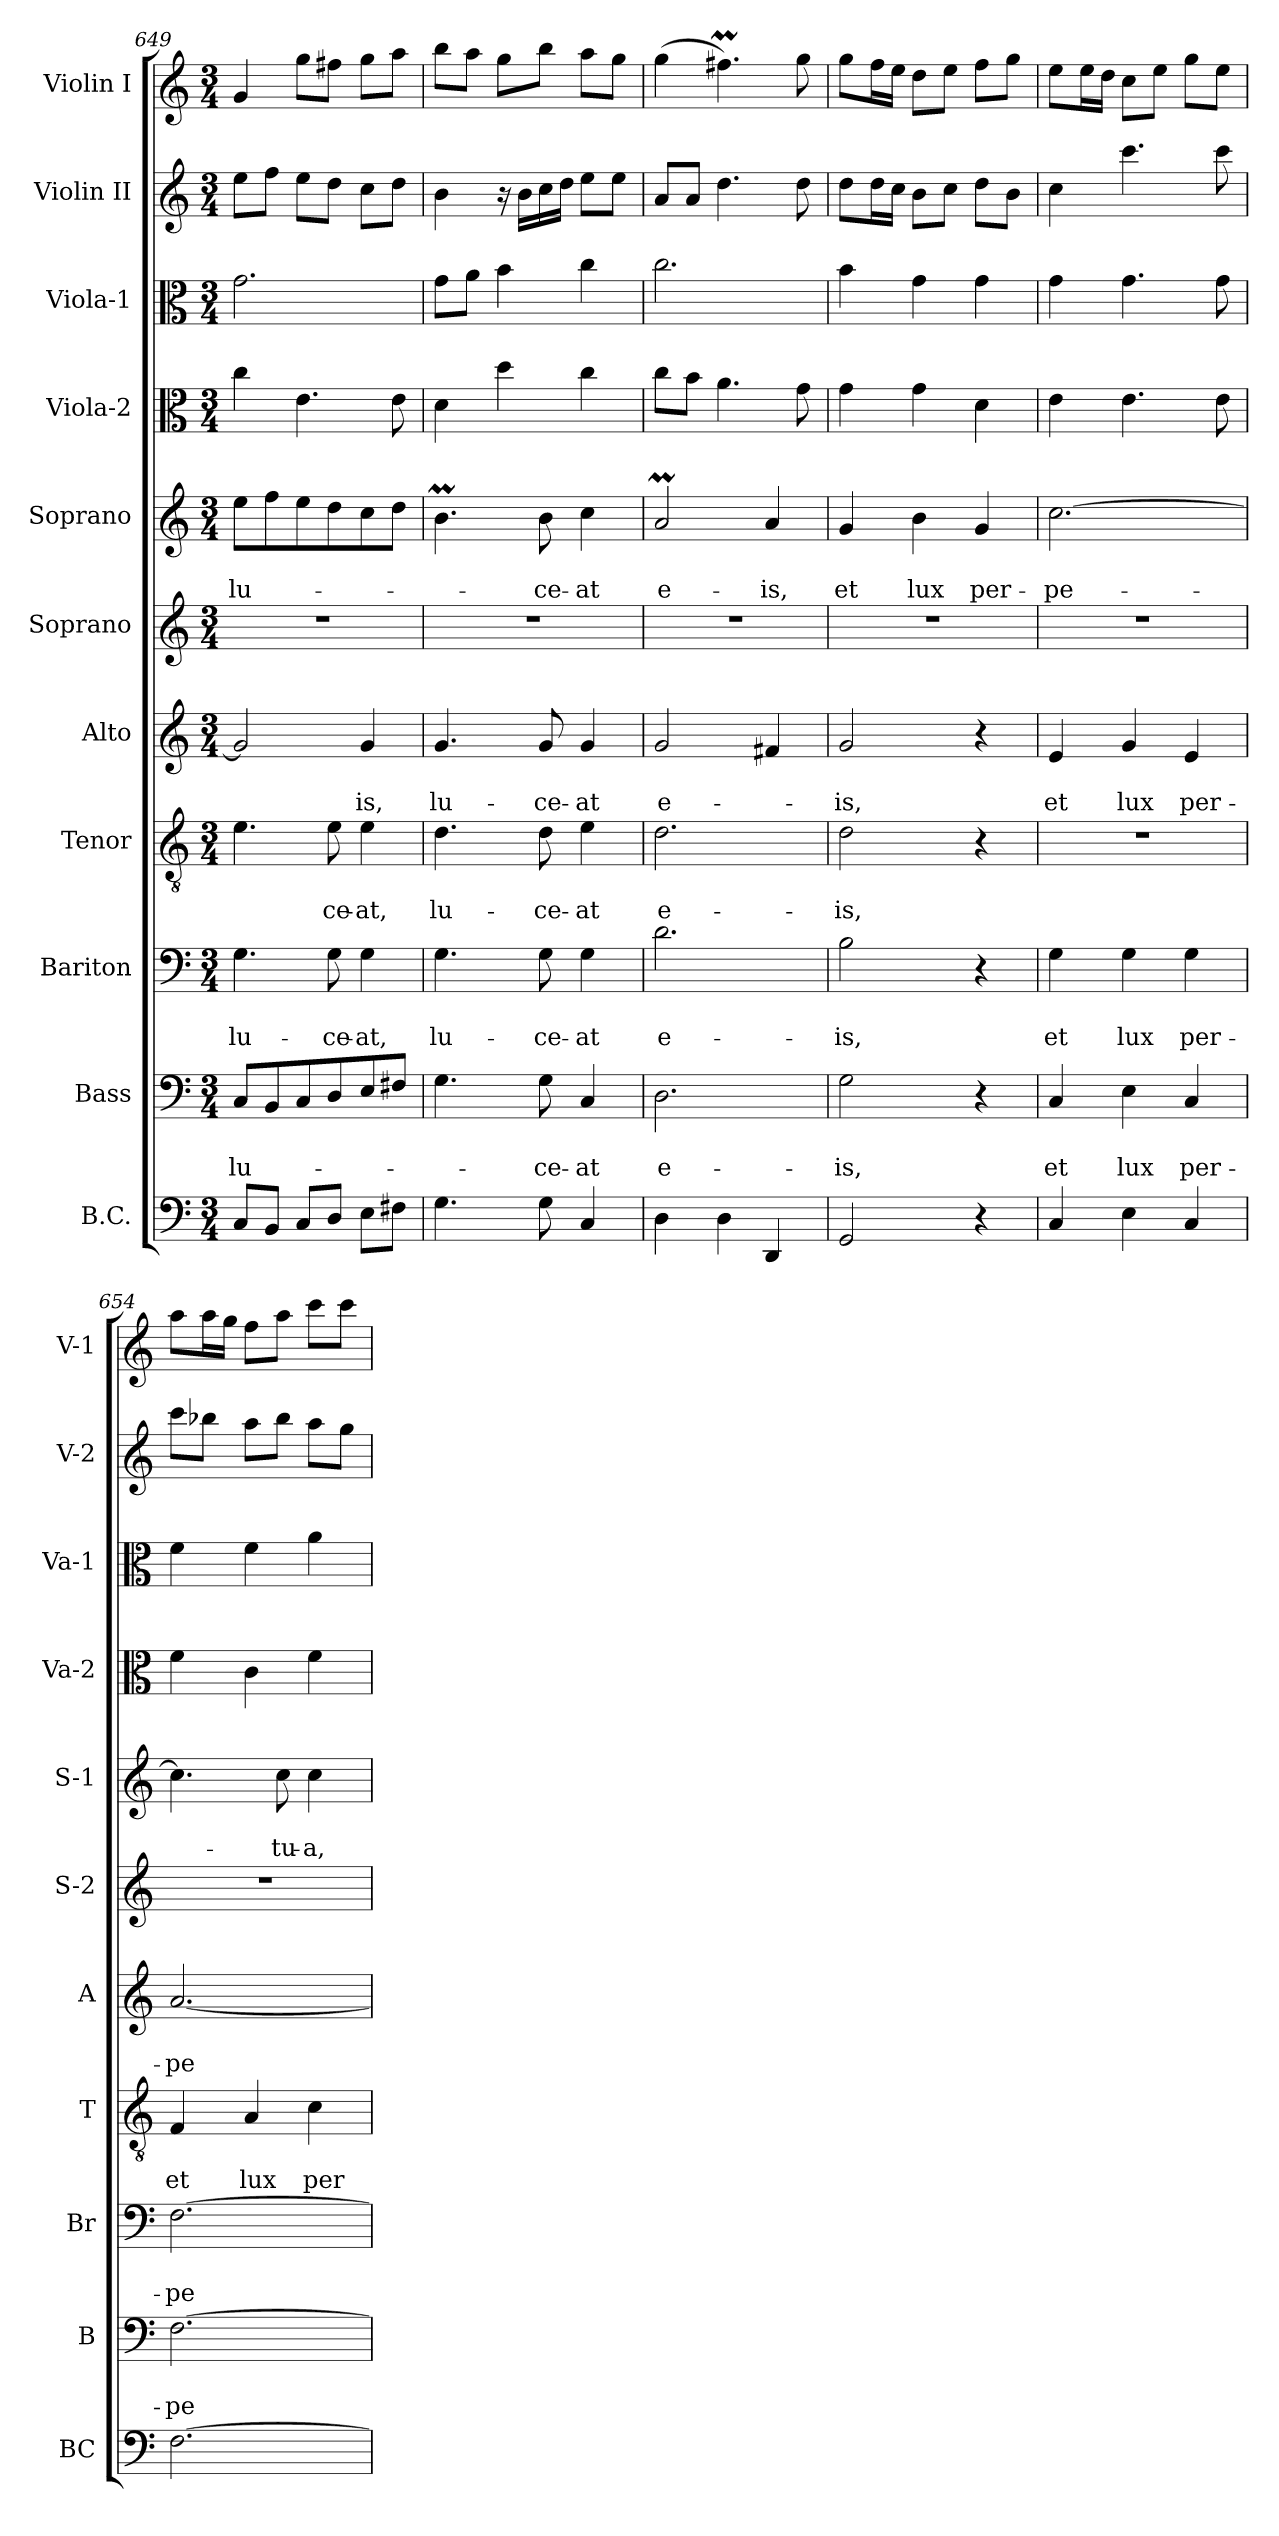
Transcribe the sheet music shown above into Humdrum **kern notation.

**kern	**kern	**text	**text	**kern	**text	**text	**kern	**text	**text	**kern	**text	**text	**kern	**kern	**text	**text	**kern	**kern	**kern	**kern
*part11	*part10	*part10	*part10	*part9	*part9	*part9	*part8	*part8	*part8	*part7	*part7	*part7	*part6	*part5	*part5	*part5	*part4	*part3	*part2	*part1
*staff11	*staff10	*staff10	*staff10	*staff9	*staff9	*staff9	*staff8	*staff8	*staff8	*staff7	*staff7	*staff7	*staff6	*staff5	*staff5	*staff5	*staff4	*staff3	*staff2	*staff1
*I"B.C.	*I"Bass	*	*	*I"Bariton	*	*	*I"Tenor	*	*	*I"Alto	*	*	*I"Soprano	*I"Soprano	*	*	*I"Viola-2	*I"Viola-1	*I"Violin II	*I"Violin I
*I'BC	*I'B	*	*	*I'Br	*	*	*I'T	*	*	*I'A	*	*	*I'S-2	*I'S-1	*	*	*I'Va-2	*I'Va-1	*I'V-2	*I'V-1
*clefF4	*clefF4	*	*	*clefF4	*	*	*clefGv2	*	*	*clefG2	*	*	*clefG2	*clefG2	*	*	*clefC3	*clefC3	*clefG2	*clefG2
*k[]	*k[]	*	*	*k[]	*	*	*k[]	*	*	*k[]	*	*	*k[]	*k[]	*	*	*k[]	*k[]	*k[]	*k[]
*C:	*C:	*	*	*C:	*	*	*C:	*	*	*C:	*	*	*C:	*C:	*	*	*C:	*C:	*C:	*C:
*M3/4	*M3/4	*	*	*M3/4	*	*	*M3/4	*	*	*M3/4	*	*	*M3/4	*M3/4	*	*	*M3/4	*M3/4	*M3/4	*M3/4
=649	=649	=649	=649	=649	=649	=649	=649	=649	=649	=649	=649	=649	=649	=649	=649	=649	=649	=649	=649	=649
!	!	!	!LO:LY:b	!	!	!LO:LY:b	!	!	!	!	!	!	!	!	!	!LO:LY:b	!	!	!	!
8C/L	8C/L	.	lu-	4.G\	.	lu-	4.e\	.	.	2g/]	.	.	2.r	8ee\L	.	lu-	4cc\	2.g\	8ee\L	4g/
8BB/J	8BB/	.	.	.	.	.	.	.	.	.	.	.	.	8ff\	.	.	.	.	8ff\J	.
8C/L	8C/	.	.	.	.	.	.	.	.	.	.	.	.	8ee\	.	.	4.e\	.	8ee\L	8gg\L
!	!	!	!	!	!	!LO:LY:b	!	!	!LO:LY:b	!	!	!	!	!	!	!	!	!	!	!
8D/J	8D/	.	.	8G\	.	-ce-	8e\	.	-ce-	.	.	.	.	8dd\	.	.	.	.	8dd\J	8ff#X\J
!	!	!	!	!	!	!LO:LY:b	!	!	!LO:LY:b	!	!	!LO:LY:b	!	!	!	!	!	!	!	!
8E\L	8E/	.	.	4G\	.	-at,	4e\	.	-at,	4g/	.	-is,	.	8cc\	.	.	.	.	8cc\L	8gg\L
8F#X\J	8F#X/J	.	.	.	.	.	.	.	.	.	.	.	.	8dd\J	.	.	8e\	.	8dd\J	8aa\J
=650	=650	=650	=650	=650	=650	=650	=650	=650	=650	=650	=650	=650	=650	=650	=650	=650	=650	=650	=650	=650
!	!	!	!	!	!	!LO:LY:b	!	!	!LO:LY:b	!	!	!LO:LY:b	!	!	!	!	!	!	!	!
4.G\	4.G\	.	.	4.G\	.	lu-	4.d\	.	lu-	4.g/	.	lu-	2.r	4.bm\	.	.	4d\	8g\L	4b\	8bb\L
.	.	.	.	.	.	.	.	.	.	.	.	.	.	.	.	.	.	8a\J	.	8aa\J
.	.	.	.	.	.	.	.	.	.	.	.	.	.	.	.	.	4dd\	4b\	16r	8gg\L
.	.	.	.	.	.	.	.	.	.	.	.	.	.	.	.	.	.	.	16b\LL	.
!	!	!	!LO:LY:b	!	!	!LO:LY:b	!	!	!LO:LY:b	!	!	!LO:LY:b	!	!	!	!LO:LY:b	!	!	!	!
8G\	8G\	.	-ce-	8G\	.	-ce-	8d\	.	-ce-	8g/	.	-ce-	.	8b\	.	-ce-	.	.	16cc\	8bb\J
.	.	.	.	.	.	.	.	.	.	.	.	.	.	.	.	.	.	.	16dd\JJ	.
!	!	!	!LO:LY:b	!	!	!LO:LY:b	!	!	!LO:LY:b	!	!	!LO:LY:b	!	!	!	!LO:LY:b	!	!	!	!
4C/	4C/	.	-at	4G\	.	-at	4e\	.	-at	4g/	.	-at	.	4cc\	.	-at	4cc\	4cc\	8ee\L	8aa\L
.	.	.	.	.	.	.	.	.	.	.	.	.	.	.	.	.	.	.	8ee\J	8gg\J
=651	=651	=651	=651	=651	=651	=651	=651	=651	=651	=651	=651	=651	=651	=651	=651	=651	=651	=651	=651	=651
!	!	!	!LO:LY:b	!	!	!LO:LY:b	!	!	!LO:LY:b	!	!	!LO:LY:b	!	!	!	!LO:LY:b	!	!	!	!
4D\	2.D\	.	e-	2.d\	.	e-	2.d\	.	e-	2g/	.	e-	2.r	2aM/	.	e-	8cc\L	2.cc\	8a/L	(>4gg\
.	.	.	.	.	.	.	.	.	.	.	.	.	.	.	.	.	8b\J	.	8a/J	.
4D\	.	.	.	.	.	.	.	.	.	.	.	.	.	.	.	.	4.a\	.	4.dd\	4.ff#Xm\)
!	!	!	!	!	!	!	!	!	!	!	!	!	!	!	!	!LO:LY:b	!	!	!	!
4DD/	.	.	.	.	.	.	.	.	.	4f#X/	.	.	.	4a/	.	-is,	.	.	.	.
.	.	.	.	.	.	.	.	.	.	.	.	.	.	.	.	.	8g\	.	8dd\	8gg\
=652	=652	=652	=652	=652	=652	=652	=652	=652	=652	=652	=652	=652	=652	=652	=652	=652	=652	=652	=652	=652
!	!	!	!LO:LY:b	!	!	!LO:LY:b	!	!	!LO:LY:b	!	!	!LO:LY:b	!	!	!	!LO:LY:b	!	!	!	!
2GG/	2G\	.	-is,	2B\	.	-is,	2d\	.	-is,	2g/	.	-is,	2.r	4g/	.	et	4g\	4b\	8dd\L	8gg\L
.	.	.	.	.	.	.	.	.	.	.	.	.	.	.	.	.	.	.	16dd\L	16ff\L
.	.	.	.	.	.	.	.	.	.	.	.	.	.	.	.	.	.	.	16cc\JJ	16ee\JJ
!	!	!	!	!	!	!	!	!	!	!	!	!	!	!	!	!LO:LY:b	!	!	!	!
.	.	.	.	.	.	.	.	.	.	.	.	.	.	4b\	.	lux	4g\	4g\	8b\L	8dd\L
.	.	.	.	.	.	.	.	.	.	.	.	.	.	.	.	.	.	.	8cc\J	8ee\J
!	!	!	!	!	!	!	!	!	!	!	!	!	!	!	!	!LO:LY:b	!	!	!	!
4r	4r	.	.	4r	.	.	4r	.	.	4r	.	.	.	4g/	.	per-	4d\	4g\	8dd\L	8ff\L
.	.	.	.	.	.	.	.	.	.	.	.	.	.	.	.	.	.	.	8b\J	8gg\J
!!LO:PB:g=z
=653	=653	=653	=653	=653	=653	=653	=653	=653	=653	=653	=653	=653	=653	=653	=653	=653	=653	=653	=653	=653
!	!	!	!LO:LY:b	!	!	!LO:LY:b	!	!	!	!	!	!LO:LY:b	!	!	!	!LO:LY:b	!	!	!	!
4C/	4C/	.	et	4G\	.	et	2.r	.	.	4e/	.	et	2.r	[2.cc\	.	-pe-	4e\	4g\	4cc\	8ee\L
.	.	.	.	.	.	.	.	.	.	.	.	.	.	.	.	.	.	.	.	16ee\L
.	.	.	.	.	.	.	.	.	.	.	.	.	.	.	.	.	.	.	.	16dd\JJ
!	!	!	!LO:LY:b	!	!	!LO:LY:b	!	!	!	!	!	!LO:LY:b	!	!	!	!	!	!	!	!
4E\	4E\	.	lux	4G\	.	lux	.	.	.	4g/	.	lux	.	.	.	.	4.e\	4.g\	4.ccc\	8cc\L
.	.	.	.	.	.	.	.	.	.	.	.	.	.	.	.	.	.	.	.	8ee\J
!	!	!	!LO:LY:b	!	!	!LO:LY:b	!	!	!	!	!	!LO:LY:b	!	!	!	!	!	!	!	!
4C/	4C/	.	per-	4G\	.	per-	.	.	.	4e/	.	per-	.	.	.	.	.	.	.	8gg\L
.	.	.	.	.	.	.	.	.	.	.	.	.	.	.	.	.	8e\	8g\	8ccc\	8ee\J
=654	=654	=654	=654	=654	=654	=654	=654	=654	=654	=654	=654	=654	=654	=654	=654	=654	=654	=654	=654	=654
!	!	!	!LO:LY:b	!	!	!LO:LY:b	!	!	!LO:LY:b	!	!	!LO:LY:b	!	!	!	!	!	!	!	!
[2.F\	[2.F\	.	-pe-	[2.F\	.	-pe-	4F/	.	et	[2.a/	.	-pe-	2.r	4.cc\]	.	.	4f\	4f\	8ccc\L	8aa\L
.	.	.	.	.	.	.	.	.	.	.	.	.	.	.	.	.	.	.	8bb-X\J	16aa\L
.	.	.	.	.	.	.	.	.	.	.	.	.	.	.	.	.	.	.	.	16gg\JJ
!	!	!	!	!	!	!	!	!	!LO:LY:b	!	!	!	!	!	!	!	!	!	!	!
.	.	.	.	.	.	.	4A/	.	lux	.	.	.	.	.	.	.	4c\	4f\	8aa\L	8ff\L
!	!	!	!	!	!	!	!	!	!	!	!	!	!	!	!	!LO:LY:b	!	!	!	!
.	.	.	.	.	.	.	.	.	.	.	.	.	.	8cc\	.	-tu-	.	.	8bb-\J	8aa\J
!	!	!	!	!	!	!	!	!	!LO:LY:b	!	!	!	!	!	!	!LO:LY:b	!	!	!	!
.	.	.	.	.	.	.	4c\	.	per-	.	.	.	.	4cc\	.	-a,	4f\	4a\	8aa\L	8ccc\L
.	.	.	.	.	.	.	.	.	.	.	.	.	.	.	.	.	.	.	8gg\J	8ccc\J
=	=	=	=	=	=	=	=	=	=	=	=	=	=	=	=	=	=	=	=	=
*-	*-	*-	*-	*-	*-	*-	*-	*-	*-	*-	*-	*-	*-	*-	*-	*-	*-	*-	*-	*-
